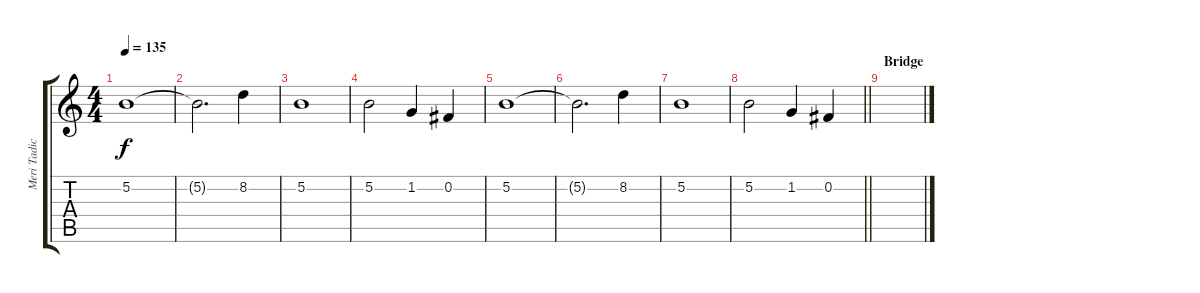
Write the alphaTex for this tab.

\track ("Meri Tadic" "Meri Tadic") {instrument violin}
\staff {score tabs}
\tuning (B4 Gb4 D4 A3 E3 B2) {hide}
\ts (4 4)
\tempo 135
\clef g2
\ks c
5.2.1{dy f} |
5.2{t}.2{d} 8.2.4 |
5.2.1 |
5.2.2 1.2.4 0.2.4 |
5.2.1 |
5.2{t}.2{d} 8.2.4 |
5.2.1 |
\barLineRight lightlight
5.2.2 1.2.4 0.2.4 |
\section ("" "Bridge")
